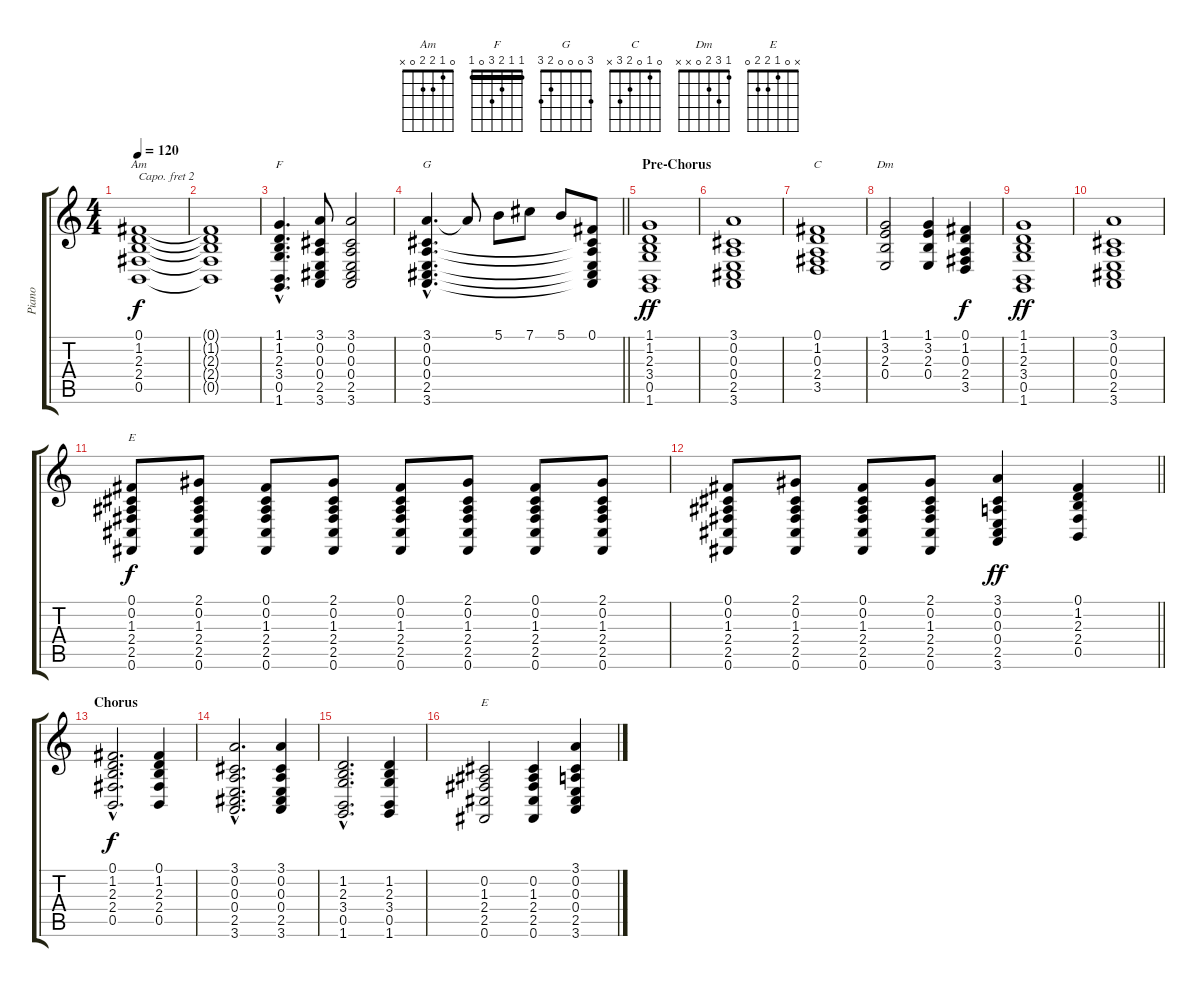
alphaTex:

\track ("Piano" "Piano") {instrument electricpiano2}
\staff {score tabs}
\capo 2
\tuning (E4 B3 G3 D3 A2 E2) {hide}
\chord ("Am" 0 1 2 2 0 x)
\chord ("F" 1 1 2 3 0 1) {barre 1}
\chord ("G" 3 0 0 0 2 3)
\chord ("C" 0 1 0 2 3 x)
\chord ("Dm" 1 3 2 0 x x)
\chord ("E" 0 0 1 2 2 0)
\chord ("E" x 0 1 2 2 0)
\ts (4 4)
\tempo 120
\clef g2
\ks c
(0.1 1.2 2.3 2.4 0.5).1{ch "Am" dy f} |
(0.1{t} 1.2{t} 2.3{t} 2.4{t} 0.5{t}).1 |
(1.1{hac} 1.2{hac} 2.3{hac} 3.4{hac} 0.5{hac} 1.6{hac}).4{d ch "F"} (3.1 0.2 0.3 0.4 2.5 3.6).8 (3.1 0.2 0.3 0.4 2.5 3.6).2 |
\barLineRight lightlight
(3.1{hac} 0.2{hac} 0.3{hac} 0.4{hac} 2.5{hac} 3.6{hac}).4{d ch "G"} 3.1{t}.8 5.1.8 7.1.8 5.1.8 (0.1 0.2{t} 0.3{t} 0.4{t} 2.5{t} 3.6{t}).8 |
\section ("" "Pre-Chorus")
(1.1 1.2 2.3 3.4 0.5 1.6).1{dy ff} |
(3.1 0.2 0.3 0.4 2.5 3.6).1 |
(0.1 1.2 0.3 2.4 3.5).1{ch "C"} |
(1.1 3.2 2.3 0.4).2{ch "Dm"} (1.1 3.2 2.3 0.4).4 (0.1 1.2 0.3 2.4 3.5).4{dy f} |
(1.1 1.2 2.3 3.4 0.5 1.6).1{dy ff} |
(3.1 0.2 0.3 0.4 2.5 3.6).1 |
(0.1 0.2 1.3 2.4 2.5 0.6).8{ch "E" dy f} (2.1 0.2 1.3 2.4 2.5 0.6).8 (0.1 0.2 1.3 2.4 2.5 0.6).8 (2.1 0.2 1.3 2.4 2.5 0.6).8 (0.1 0.2 1.3 2.4 2.5 0.6).8 (2.1 0.2 1.3 2.4 2.5 0.6).8 (0.1 0.2 1.3 2.4 2.5 0.6).8 (2.1 0.2 1.3 2.4 2.5 0.6).8 |
\barLineRight lightlight
(0.1 0.2 1.3 2.4 2.5 0.6).8 (2.1 0.2 1.3 2.4 2.5 0.6).8 (0.1 0.2 1.3 2.4 2.5 0.6).8 (2.1 0.2 1.3 2.4 2.5 0.6).8 (3.1 0.2 0.3 0.4 2.5 3.6).4{dy ff} (0.1 1.2 2.3 2.4 0.5).4 |
\section ("" "Chorus")
(0.1{hac} 1.2{hac} 2.3{hac} 2.4{hac} 0.5{hac}).2{d dy f} (0.1 1.2 2.3 2.4 0.5).4 |
(3.1{hac} 0.2{hac} 0.3{hac} 0.4{hac} 2.5{hac} 3.6{hac}).2{d} (3.1 0.2 0.3 0.4 2.5 3.6).4 |
(1.2{hac} 2.3{hac} 3.4{hac} 0.5{hac} 1.6{hac}).2{d} (1.2 2.3 3.4 0.5 1.6).4 |
(0.2 1.3 2.4 2.5 0.6).2{ch "E"} (0.2 1.3 2.4 2.5 0.6).4 (3.1 0.2 0.3 0.4 2.5 3.6).4
